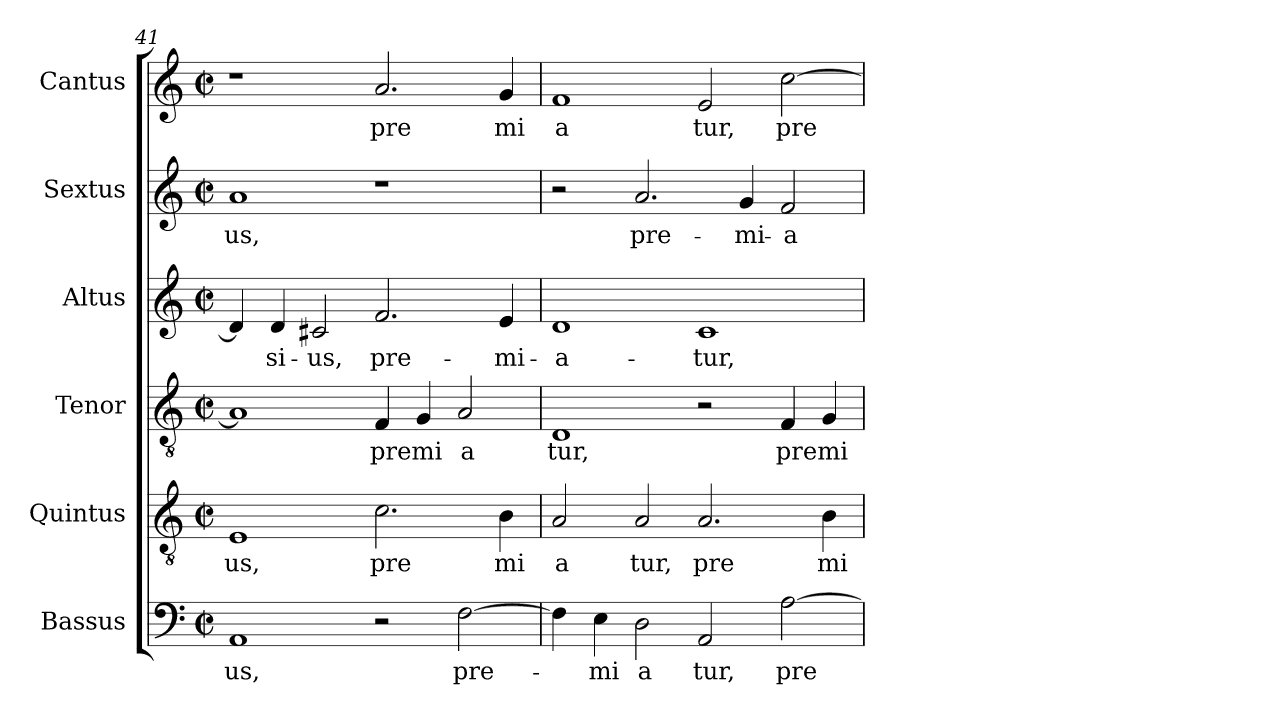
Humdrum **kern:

**kern	**text	**kern	**text	**kern	**text	**kern	**text	**kern	**text	**kern	**text
*part6	*part6	*part5	*part5	*part4	*part4	*part3	*part3	*part2	*part2	*part1	*part1
*staff6	*staff6	*staff5	*staff5	*staff4	*staff4	*staff3	*staff3	*staff2	*staff2	*staff1	*staff1
*I"Bassus	*	*I"Quintus	*	*I"Tenor	*	*I"Altus	*	*I"Sextus	*	*I"Cantus	*
*clefF4	*	*clefGv2	*	*clefGv2	*	*clefG2	*	*clefG2	*	*clefG2	*
*	*	*k[]	*	*	*	*	*	*	*	*	*
*	*	*C:	*	*	*	*	*	*	*	*	*
*M2/2	*	*M2/2	*	*M2/2	*	*M2/2	*	*M2/2	*	*M2/2	*
*met(c|)	*	*met(c|)	*	*met(c|)	*	*met(c|)	*	*met(c|)	*	*met(c|)	*
=41	=41	=41	=41	=41	=41	=41	=41	=41	=41	=41	=41
!	!LO:LY:b:cj	!	!LO:LY:b:cj	!	!	!	!	!	!LO:LY:b:cj	!	!
1AA	-us,	1E	us,	1A]	.	4d/]	.	1a	us,	1r	.
!	!	!	!	!	!	!	!LO:LY:b:cj	!	!	!	!
.	.	.	.	.	.	4d/	-si-	.	.	.	.
!	!	!	!	!	!	!	!LO:LY:b:cj	!	!	!	!
.	.	.	.	.	.	2c#/	-us,	.	.	.	.
!	!	!	!LO:LY:b:cj	!	!LO:LY:b:cj	!	!LO:LY:b:cj	!	!	!	!LO:LY:b:cj
2r	.	2.c\	pre	4F/	premi	2.f/	pre-	1r	.	2.a/	pre
.	.	.	.	4G/	.	.	.	.	.	.	.
!	!LO:LY:b	!	!	!	!LO:LY:b:cj	!	!	!	!	!	!
[>2F\	pre-	.	.	2A/	a	.	.	.	.	.	.
!	!	!	!LO:LY:b:cj	!	!	!	!LO:LY:b:cj	!	!	!	!LO:LY:b:cj
.	.	4B\	mi	.	.	4e/	-mi-	.	.	4g/	mi
!!LO:LB:g=z
=42	=42	=42	=42	=42	=42	=42	=42	=42	=42	=42	=42
!	!	!	!LO:LY:b:cj	!	!LO:LY:b:cj	!	!LO:LY:b:cj	!	!	!	!LO:LY:b:cj
4F\]	.	2A/	a	1D	tur,	1d	-a-	2r	.	1f	a
!	!LO:LY:b:cj	!	!	!	!	!	!	!	!	!	!
4E\	-mi	.	.	.	.	.	.	.	.	.	.
!	!LO:LY:b:cj	!	!LO:LY:b:cj	!	!	!	!	!	!LO:LY:b:cj	!	!
2D\	a	2A/	tur,	.	.	.	.	2.a/	pre-	.	.
!	!LO:LY:b:cj	!	!LO:LY:b:cj	!	!	!	!LO:LY:b:cj	!	!	!	!LO:LY:b:cj
2AA/	tur,	2.A/	pre	2r	.	1c	-tur,	.	.	2e/	tur,
!	!	!	!	!	!	!	!	!	!LO:LY:b:cj	!	!
.	.	.	.	.	.	.	.	4g/	-mi-	.	.
!	!LO:LY:b	!	!	!	!LO:LY:b:cj	!	!	!	!LO:LY:b:cj	!	!LO:LY:b
[>2A\	pre	.	.	4F/	premi	.	.	2f/	-a-	[>2cc\	pre
!	!	!	!LO:LY:b:cj	!	!	!	!	!	!	!	!
.	.	4B\	mi	4G/	.	.	.	.	.	.	.
=	=	=	=	=	=	=	=	=	=	=	=
*-	*-	*-	*-	*-	*-	*-	*-	*-	*-	*-	*-
